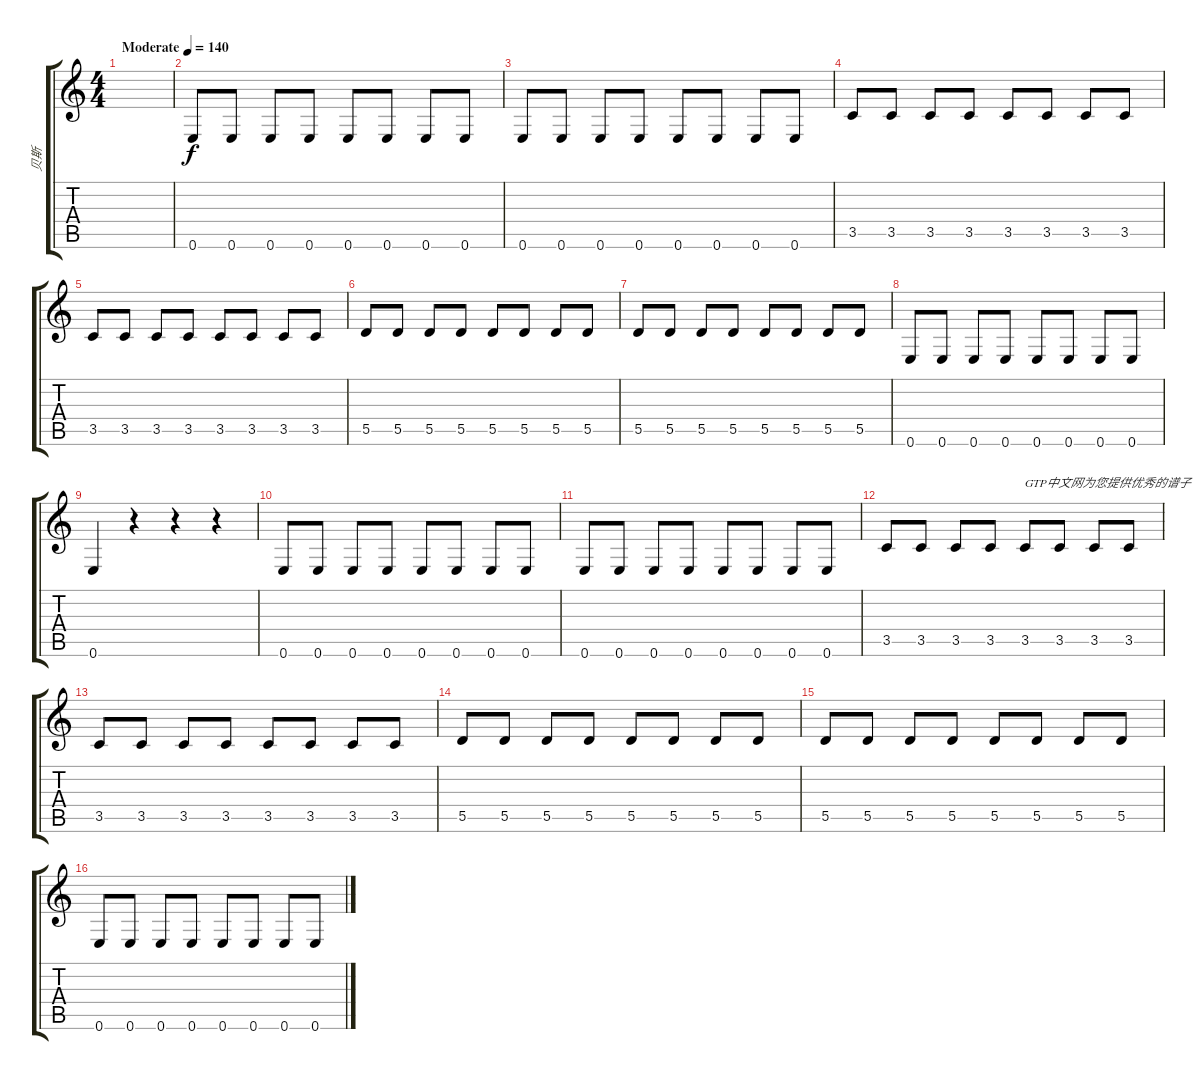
\track ("贝斯" "贝斯") {instrument electricbassfinger}
\staff {score tabs}
\tuning (E4 B3 G3 D3 A2 E2) {hide}
\ts (4 4)
\tempo (140 "Moderate")
\clef g2
\ks c
|
0.6.8 0.6.8 0.6.8 0.6.8 0.6.8 0.6.8 0.6.8 0.6.8 |
0.6.8 0.6.8 0.6.8 0.6.8 0.6.8 0.6.8 0.6.8 0.6.8 |
3.5.8 3.5.8 3.5.8 3.5.8 3.5.8 3.5.8 3.5.8 3.5.8 |
3.5.8 3.5.8 3.5.8 3.5.8 3.5.8 3.5.8 3.5.8 3.5.8 |
5.5.8 5.5.8 5.5.8 5.5.8 5.5.8 5.5.8 5.5.8 5.5.8 |
5.5.8 5.5.8 5.5.8 5.5.8 5.5.8 5.5.8 5.5.8 5.5.8 |
0.6.8 0.6.8 0.6.8 0.6.8 0.6.8 0.6.8 0.6.8 0.6.8 |
0.6.4 r.4 r.4 r.4 |
0.6.8 0.6.8 0.6.8 0.6.8 0.6.8 0.6.8 0.6.8 0.6.8 |
0.6.8 0.6.8 0.6.8 0.6.8 0.6.8 0.6.8 0.6.8 0.6.8 |
3.5.8 3.5.8 3.5.8 3.5.8 3.5.8{txt "GTP中文网为您提供优秀的谱子"} 3.5.8 3.5.8 3.5.8 |
3.5.8 3.5.8 3.5.8 3.5.8 3.5.8 3.5.8 3.5.8 3.5.8 |
5.5.8 5.5.8 5.5.8 5.5.8 5.5.8 5.5.8 5.5.8 5.5.8 |
5.5.8 5.5.8 5.5.8 5.5.8 5.5.8 5.5.8 5.5.8 5.5.8 |
0.6.8 0.6.8 0.6.8 0.6.8 0.6.8 0.6.8 0.6.8 0.6.8
